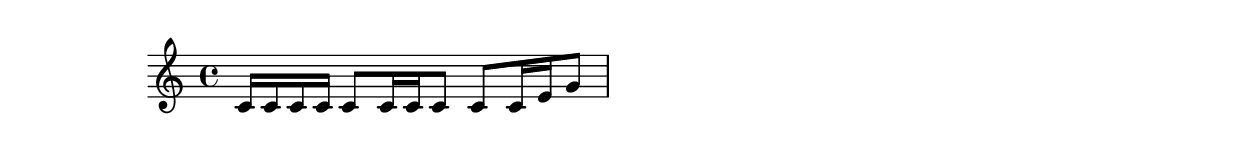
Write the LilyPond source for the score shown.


\version "2.3.22"

\header {

    texidoc = "In french style beaming, the stems do not go between beams."

}

\score { 
	 \relative c'
	 {
	     \override Stem  #'french-beaming = ##t
	     c16[ c c c]
	     c8[ c16 c16 c8]
	     c8[ c16 e16 g8]
	 }

    \layout { raggedright= ##t }

     }


